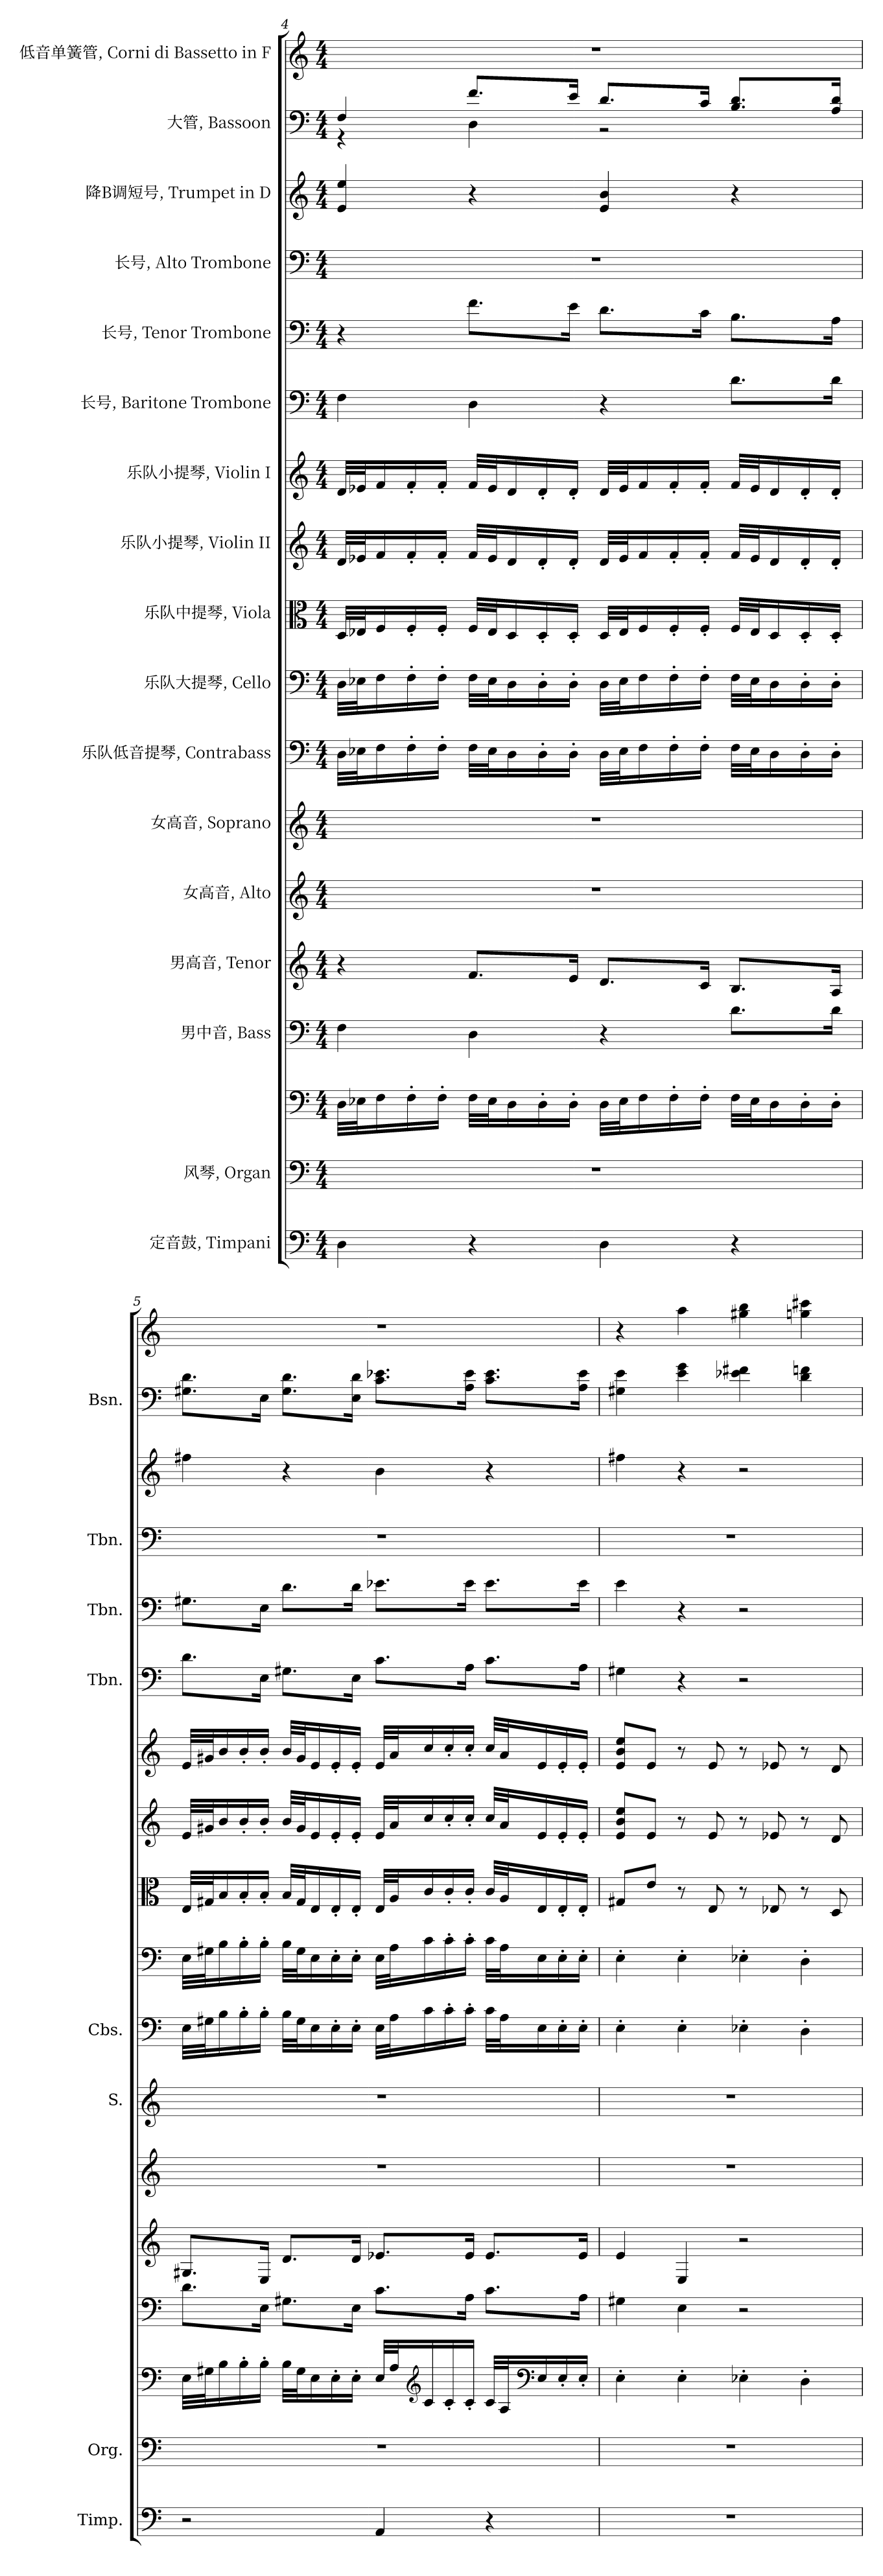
**kern	**kern	**kern	**kern	**kern	**kern	**kern	**kern	**kern	**kern	**kern	**kern	**kern	**kern	**kern	**kern	**kern	**kern
*part17	*part16	*part16	*part15	*part14	*part13	*part12	*part11	*part10	*part9	*part8	*part7	*part6	*part5	*part4	*part3	*part2	*part1
*staff18	*staff17	*staff16	*staff15	*staff14	*staff13	*staff12	*staff11	*staff10	*staff9	*staff8	*staff7	*staff6	*staff5	*staff4	*staff3	*staff2	*staff1
*I"定音鼓, Timpani	*I"风琴, Organ	*	*I"男中音, Bass	*I"男高音, Tenor	*I"女高音, Alto	*I"女高音, Soprano	*I"乐队低音提琴, Contrabass	*I"乐队大提琴, Cello	*I"乐队中提琴, Viola	*I"乐队小提琴, Violin II	*I"乐队小提琴, Violin I	*I"长号, Baritone Trombone	*I"长号, Tenor Trombone	*I"长号, Alto Trombone	*I"降B调短号, Trumpet in D	*I"大管, Bassoon	*I"低音单簧管, Corni di Bassetto in F
*I'Timp.	*I'Org.	*	*	*	*	*I'S.	*I'Cbs.	*	*	*	*	*I'Tbn.	*I'Tbn.	*I'Tbn.	*	*I'Bsn.	*
!!LO:PB:g=z
*clefF4	*clefF4	*clefF4	*clefF4	*clefG2	*clefG2	*clefG2	*clefF4	*clefF4	*clefC3	*clefG2	*clefG2	*clefF4	*clefF4	*clefF4	*clefG2	*clefF4	*clefG2
*	*	*	*	*	*	*	*ITrd7c12	*	*	*	*	*	*	*	*ITrd1c2	*	*ITrd1c2
*k[]	*k[]	*k[]	*k[]	*k[]	*k[]	*k[]	*k[]	*k[]	*k[]	*k[]	*k[]	*k[]	*k[]	*k[]	*k[b-e-]	*k[]	*k[b-e-]
*M4/4	*M4/4	*M4/4	*M4/4	*M4/4	*M4/4	*M4/4	*M4/4	*M4/4	*M4/4	*M4/4	*M4/4	*M4/4	*M4/4	*M4/4	*M4/4	*M4/4	*M4/4
=4	=4	=4	=4	=4	=4	=4	=4	=4	=4	=4	=4	=4	=4	=4	=4	=4	=4
*	*	*	*	*	*	*	*	*	*	*	*	*	*	*	*	*^	*
4D\	1r	32D\LLL	4F\	4r	1r	1r	32DD\LLL	32D\LLL	32D/LLL	32d/LLL	32d/LLL	4F\	4r	1r	4d/ 4dd/	4F/	4r	1r
.	.	32E-X\J	.	.	.	.	32EE-X\J	32E-X\J	32E-X/J	32e-X/J	32e-X/J	.	.	.	.	.	.	.
.	.	16F\	.	.	.	.	16FF\	16F\	16F/	16f/	16f/	.	.	.	.	.	.	.
.	.	16F'\	.	.	.	.	16FF'\	16F'\	16F'/	16f'/	16f'/	.	.	.	.	.	.	.
.	.	16F'\JJ	.	.	.	.	16FF'\JJ	16F'\JJ	16F'/JJ	16f'/JJ	16f'/JJ	.	.	.	.	.	.	.
4r	.	32F\LLL	4D\	8.f/L	.	.	32FF\LLL	32F\LLL	32F/LLL	32f/LLL	32f/LLL	4D\	8.f\L	.	4r	8.f/L	4D\	.
.	.	32E-\J	.	.	.	.	32EE-\J	32E-\J	32E-/J	32e-/J	32e-/J	.	.	.	.	.	.	.
.	.	16D\	.	.	.	.	16DD\	16D\	16D/	16d/	16d/	.	.	.	.	.	.	.
.	.	16D'\	.	.	.	.	16DD'\	16D'\	16D'/	16d'/	16d'/	.	.	.	.	.	.	.
.	.	16D'\JJ	.	16e/Jk	.	.	16DD'\JJ	16D'\JJ	16D'/JJ	16d'/JJ	16d'/JJ	.	16e\Jk	.	.	16e/Jk	.	.
4D\	.	32D\LLL	4r	8.d/L	.	.	32DD\LLL	32D\LLL	32D/LLL	32d/LLL	32d/LLL	4r	8.d\L	.	4d/ 4a/	8.d/L	2r	.
.	.	32E-\J	.	.	.	.	32EE-\J	32E-\J	32E-/J	32e-/J	32e-/J	.	.	.	.	.	.	.
.	.	16F\	.	.	.	.	16FF\	16F\	16F/	16f/	16f/	.	.	.	.	.	.	.
.	.	16F'\	.	.	.	.	16FF'\	16F'\	16F'/	16f'/	16f'/	.	.	.	.	.	.	.
.	.	16F'\JJ	.	16c/Jk	.	.	16FF'\JJ	16F'\JJ	16F'/JJ	16f'/JJ	16f'/JJ	.	16c\Jk	.	.	16c/Jk	.	.
4r	.	32F\LLL	8.d\L	8.B/L	.	.	32FF\LLL	32F\LLL	32F/LLL	32f/LLL	32f/LLL	8.d\L	8.B\L	.	4r	8.B/ 8.d/L	.	.
.	.	32E-\J	.	.	.	.	32EE-\J	32E-\J	32E-/J	32e-/J	32e-/J	.	.	.	.	.	.	.
.	.	16D\	.	.	.	.	16DD\	16D\	16D/	16d/	16d/	.	.	.	.	.	.	.
.	.	16D'\	.	.	.	.	16DD'\	16D'\	16D'/	16d'/	16d'/	.	.	.	.	.	.	.
.	.	16D'\JJ	16d\Jk	16A/Jk	.	.	16DD'\JJ	16D'\JJ	16D'/JJ	16d'/JJ	16d'/JJ	16d\Jk	16A\Jk	.	.	16A/ 16d/Jk	.	.
*	*	*	*	*	*	*	*	*	*	*	*	*	*	*	*	*v	*v	*
!!LO:PB:g=z
=5	=5	=5	=5	=5	=5	=5	=5	=5	=5	=5	=5	=5	=5	=5	=5	=5	=5
2r	1r	32E\LLL	8.d\L	8.G#X/L	1r	1r	32EE\LLL	32E\LLL	32E/LLL	32e/LLL	32e/LLL	8.d\L	8.G#X\L	1r	4een\	8.G#X\ 8.d\L	1r
.	.	32G#X\J	.	.	.	.	32GG#X\J	32G#X\J	32G#X/J	32g#X/J	32g#X/J	.	.	.	.	.	.
.	.	16B\	.	.	.	.	16BB\	16B\	16B/	16b/	16b/	.	.	.	.	.	.
.	.	16B'\	.	.	.	.	16BB'\	16B'\	16B'/	16b'/	16b'/	.	.	.	.	.	.
.	.	16B'\JJ	16E\Jk	16E/Jk	.	.	16BB'\JJ	16B'\JJ	16B'/JJ	16b'/JJ	16b'/JJ	16E\Jk	16E\Jk	.	.	16E\Jk	.
.	.	32B\LLL	8.G#X\L	8.d/L	.	.	32BB\LLL	32B\LLL	32B/LLL	32b/LLL	32b/LLL	8.G#X\L	8.d\L	.	4r	8.G#\ 8.d\L	.
.	.	32G#\J	.	.	.	.	32GG#\J	32G#\J	32G#/J	32g#/J	32g#/J	.	.	.	.	.	.
.	.	16E\	.	.	.	.	16EE\	16E\	16E/	16e/	16e/	.	.	.	.	.	.
.	.	16E'\	.	.	.	.	16EE'\	16E'\	16E'/	16e'/	16e'/	.	.	.	.	.	.
.	.	16E'\JJ	16E\Jk	16d/Jk	.	.	16EE'\JJ	16E'\JJ	16E'/JJ	16e'/JJ	16e'/JJ	16E\Jk	16d\Jk	.	.	16E\ 16d\Jk	.
4AA/	.	32E/LLL	8.c\L	8.e-X/L	.	.	32EE\LLL	32E\LLL	32E/LLL	32e/LLL	32e/LLL	8.c\L	8.e-X\L	.	4a\	8.c\ 8.e-X\L	.
.	.	32A/J	.	.	.	.	32AA\J	32A\J	32A/J	32a/J	32a/J	.	.	.	.	.	.
*	*	*clefG2	*	*	*	*	*	*	*	*	*	*	*	*	*	*	*
.	.	16c/	.	.	.	.	16C\	16c\	16c/	16cc/	16cc/	.	.	.	.	.	.
.	.	16c'/	.	.	.	.	16C'\	16c'\	16c'/	16cc'/	16cc'/	.	.	.	.	.	.
.	.	16c'/JJ	16A\Jk	16e-/Jk	.	.	16C'\JJ	16c'\JJ	16c'/JJ	16cc'/JJ	16cc'/JJ	16A\Jk	16e-\Jk	.	.	16A\ 16e-\Jk	.
4r	.	32c/LLL	8.c\L	8.e-/L	.	.	32C\LLL	32c\LLL	32c/LLL	32cc/LLL	32cc/LLL	8.c\L	8.e-\L	.	4r	8.c\ 8.e-\L	.
.	.	32A/J	.	.	.	.	32AA\J	32A\J	32A/J	32a/J	32a/J	.	.	.	.	.	.
*	*	*clefF4	*	*	*	*	*	*	*	*	*	*	*	*	*	*	*
.	.	16E/	.	.	.	.	16EE\	16E\	16E/	16e/	16e/	.	.	.	.	.	.
.	.	16E'/	.	.	.	.	16EE'\	16E'\	16E'/	16e'/	16e'/	.	.	.	.	.	.
.	.	16E'/JJ	16A\Jk	16e-/Jk	.	.	16EE'\JJ	16E'\JJ	16E'/JJ	16e'/JJ	16e'/JJ	16A\Jk	16e-\Jk	.	.	16A\ 16e-\Jk	.
=6	=6	=6	=6	=6	=6	=6	=6	=6	=6	=6	=6	=6	=6	=6	=6	=6	=6
1r	1r	4E'\	4G#X\	4e/	1r	1r	4EE'\	4E'\	8G#X/L	8e/ 8b/ 8ee/L	8e/ 8b/ 8ee/L	4G#X\	4e\	1r	4een\	4G#X\ 4e\	4r
.	.	.	.	.	.	.	.	.	8e/J	8e/J	8e/J	.	.	.	.	.	.
.	.	4E'\	4E\	4E/	.	.	4EE'\	4E'\	8r	8r	8r	4r	4r	.	4r	4e\ 4g\	4gg\
.	.	.	.	.	.	.	.	.	8E/	8e/	8e/	.	.	.	.	.	.
.	.	4E-X'\	2r	2r	.	.	4EE-X'\	4E-X'\	8r	8r	8r	2r	2r	.	2r	4e-X\ 4f#X\	4ff#X\ 4aa\
.	.	.	.	.	.	.	.	.	8E-X/	8e-X/	8e-X/	.	.	.	.	.	.
.	.	4D'\	.	.	.	.	4DD'\	4D'\	8r	8r	8r	.	.	.	.	4d\ 4fn\	4ffn\ 4bbn\
.	.	.	.	.	.	.	.	.	8D/	8d/	8d/	.	.	.	.	.	.
=	=	=	=	=	=	=	=	=	=	=	=	=	=	=	=	=	=
*-	*-	*-	*-	*-	*-	*-	*-	*-	*-	*-	*-	*-	*-	*-	*-	*-	*-
